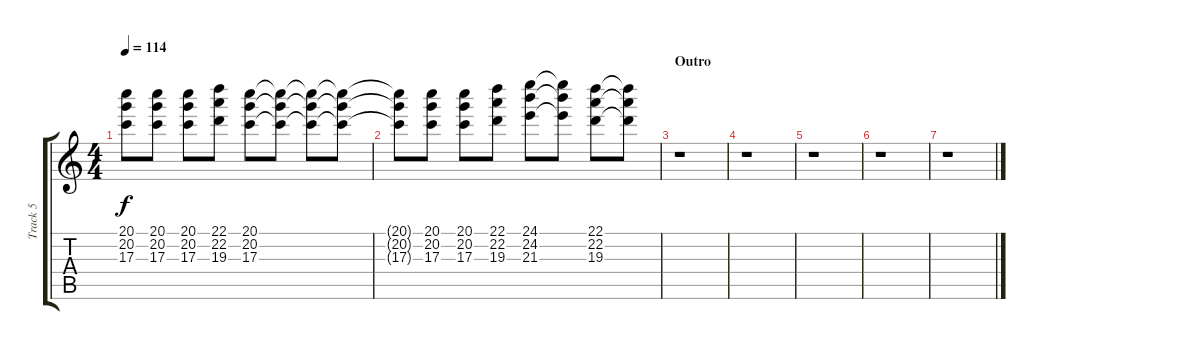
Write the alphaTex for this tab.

\track ("Track 5" "Track 5") {instrument distortionguitar}
\staff {score tabs}
\tuning (E4 B3 G3 D3 A2 E2) {hide}
\ts (4 4)
\tempo 114
\clef g2
\ks c
(20.1 20.2 17.3).8{dy f} (20.1 20.2 17.3).8 (20.1 20.2 17.3).8 (22.1 22.2 19.3).8 (20.1 20.2 17.3).8 (20.1{t} 20.2{t} 17.3{t}).8 (20.1{t} 20.2{t} 17.3{t}).8 (20.1{t} 20.2{t} 17.3{t}).8 |
(20.1{t} 20.2{t} 17.3{t}).8 (20.1 20.2 17.3).8 (20.1 20.2 17.3).8 (22.1 22.2 19.3).8 (24.1 24.2 21.3).8 (24.1{t} 24.2{t} 21.3{t}).8 (22.1 22.2 19.3).8 (22.1{t} 22.2{t} 19.3{t}).8 |
\section ("" "Outro")
r.1 |
r.1 |
r.1 |
r.1 |
r.1
